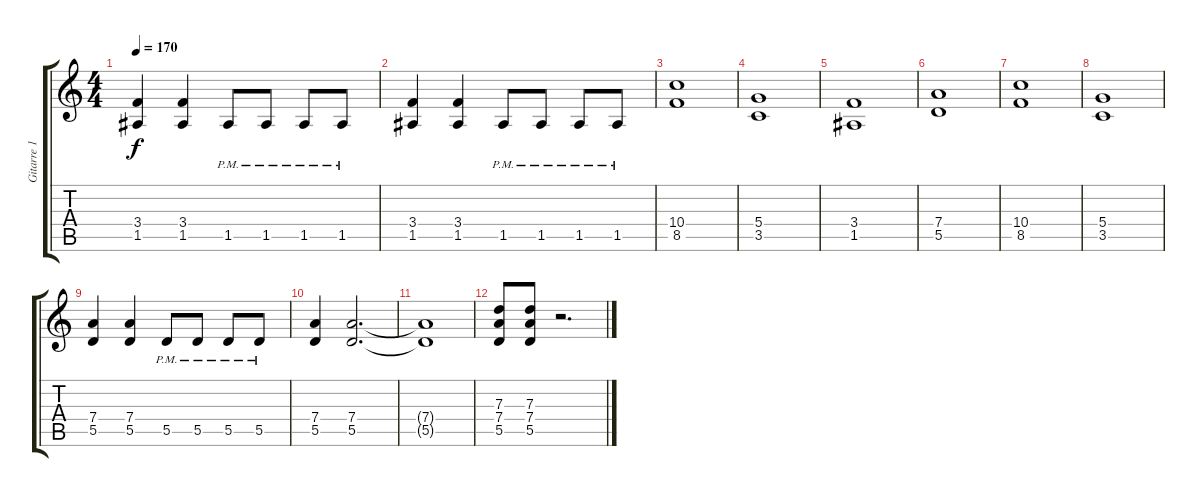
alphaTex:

\track ("Gitarre 1" "Gitarre 1") {instrument overdrivenguitar}
\staff {score tabs}
\tuning (E4 B3 G3 D3 A2 E2) {hide}
\ts (4 4)
\tempo 170
\clef g2
\ks c
(3.4 1.5).4{dy f} (3.4 1.5).4 1.5{pm}.8 1.5{pm}.8 1.5{pm}.8 1.5{pm}.8 |
(3.4 1.5).4 (3.4 1.5).4 1.5{pm}.8 1.5{pm}.8 1.5{pm}.8 1.5{pm}.8 |
(10.4 8.5).1 |
(5.4 3.5).1 |
(3.4 1.5).1 |
(7.4 5.5).1 |
(10.4 8.5).1 |
(5.4 3.5).1 |
(7.4 5.5).4 (7.4 5.5).4 5.5{pm}.8 5.5{pm}.8 5.5{pm}.8 5.5{pm}.8 |
(7.4 5.5).4 (7.4 5.5).2{d} |
(7.4{t} 5.5{t}).1 |
(7.3 7.4 5.5).8 (7.3 7.4 5.5).8 r.2{d}
